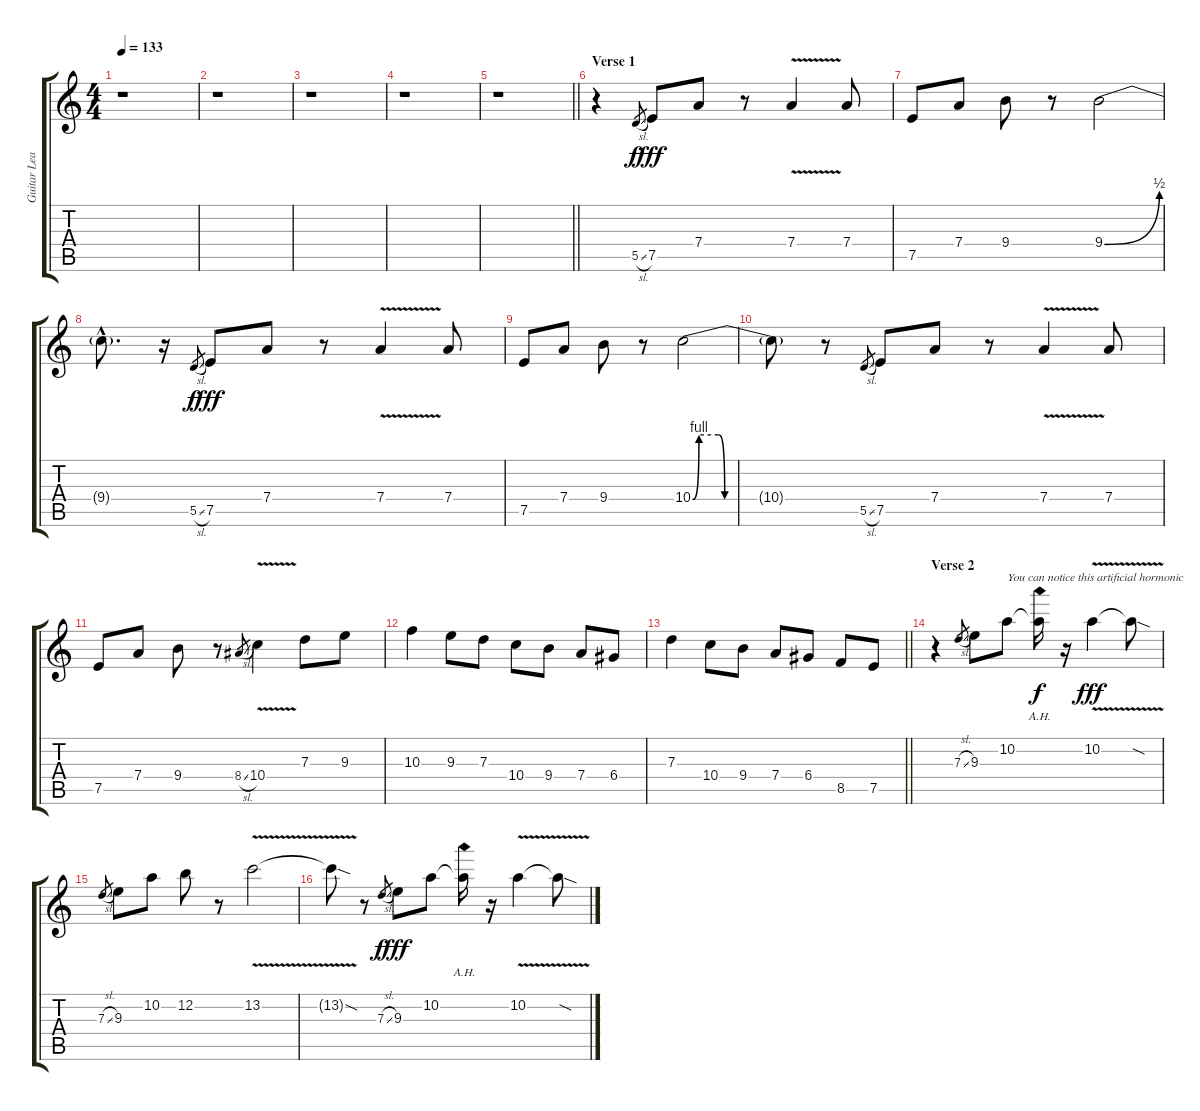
\track ("Guitar Lead 1" "Guitar Lea") {instrument distortionguitar}
\staff {score tabs}
\tuning (E4 B3 G3 D3 A2 E2) {hide}
\ts (4 4)
\tempo 133
\clef g2
\ks c
r.1{dy f} |
r.1 |
r.1 |
r.1 |
\barLineRight lightlight
r.1 |
\section ("" "Verse 1")
r.4{balance 8} 5.5{sl}.8{gr} 7.5.8{dy fff} 7.4.8 r.8 7.4{v}.4 7.4.8 |
7.5.8 7.4.8 9.4.8 r.8 9.4{be (bend 0 0 60 2)}.2 |
9.4{hac t}.8{d} r.16 5.5{sl}.8{gr dy f} 7.5.8{dy fff} 7.4.8 r.8 7.4{v}.4 7.4.8 |
7.5.8 7.4.8 9.4.8 r.8 10.4{be (custom 0 0 3 4 12 4 15 0 60 0)}.2 |
10.4{t}.8 r.8 5.5{sl}.8{gr} 7.5.8 7.4.8 r.8 7.4{v}.4 7.4.8 |
7.5.8 7.4.8 9.4.8 r.8 8.4{sl}.8{gr} 10.4{v}.4 7.3.8 9.3.8 |
10.3.4 9.3.8 7.3.8 10.4.8 9.4.8 7.4.8 6.4.8 |
\barLineRight lightlight
7.3.4 10.4.8 9.4.8 7.4.8 6.4.8 8.5.8 7.5.8 |
\section ("" "Verse 2")
r.4{balance 8} 7.3{sl}.8{gr} 9.3.8 10.2.8{txt "You can notice this artificial hormonic"} 10.2{ah 12 t}.16{dy f} r.16 10.2{v}.4{dy fff} 10.2{sod t}.8 |
7.3{sl}.8{gr} 9.3.8 10.2.8 12.2.8 r.8 13.2{v}.2 |
13.2{sod t}.8 r.8 7.3{sl}.8{gr dy f} 9.3.8{dy fff} 10.2.8 10.2{ah 12 t}.16 r.16 10.2{v}.4 10.2{sod t}.8
